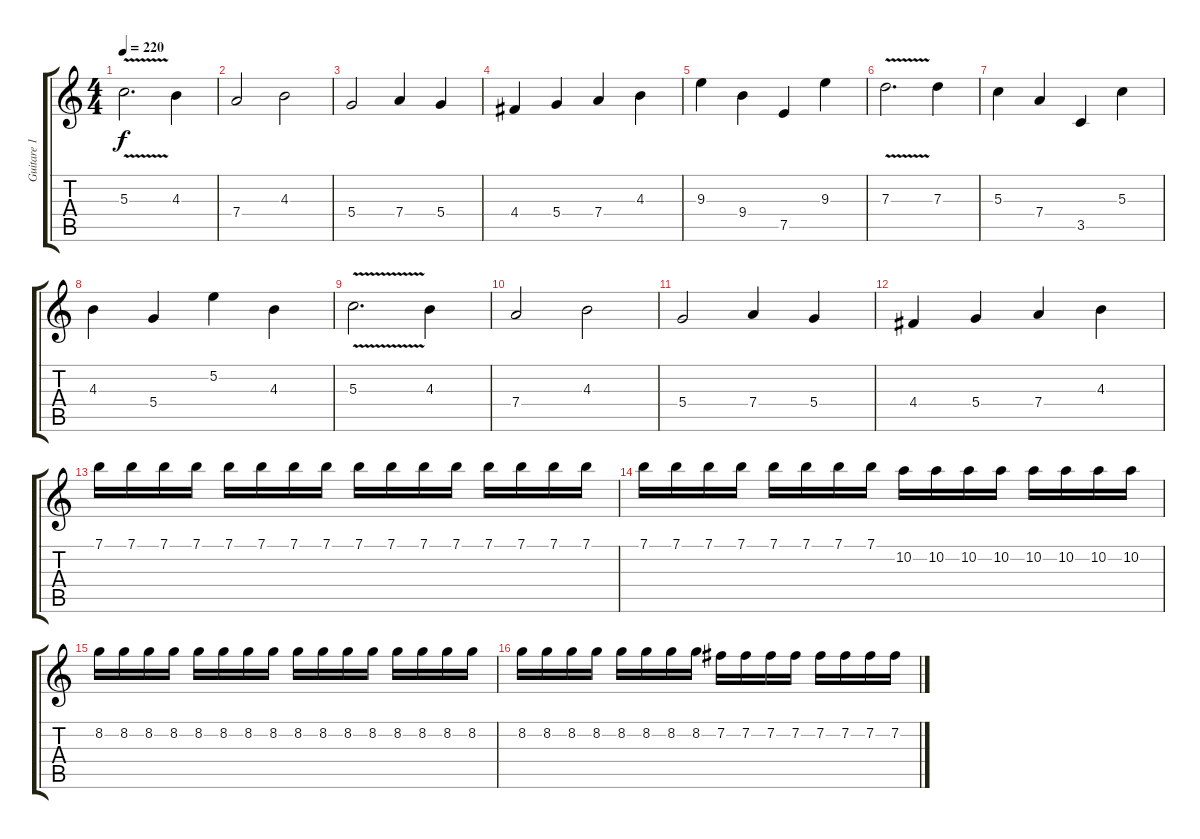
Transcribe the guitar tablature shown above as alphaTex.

\track ("Guitare 1" "Guitare 1") {instrument distortionguitar}
\staff {score tabs}
\tuning (E4 B3 G3 D3 A2 E2) {hide}
\ts (4 4)
\tempo 220
\clef g2
\ks c
5.3{v}.2{d dy f} 4.3.4 |
7.4.2 4.3.2 |
5.4.2 7.4.4 5.4.4 |
4.4.4 5.4.4 7.4.4 4.3.4 |
9.3.4 9.4.4 7.5.4 9.3.4 |
7.3{v}.2{d} 7.3.4 |
5.3.4 7.4.4 3.5.4 5.3.4 |
4.3.4 5.4.4 5.2.4 4.3.4 |
5.3{v}.2{d} 4.3.4 |
7.4.2 4.3.2 |
5.4.2 7.4.4 5.4.4 |
4.4.4 5.4.4 7.4.4 4.3.4 |
7.1.16 7.1.16 7.1.16 7.1.16 7.1.16 7.1.16 7.1.16 7.1.16 7.1.16 7.1.16 7.1.16 7.1.16 7.1.16 7.1.16 7.1.16 7.1.16 |
7.1.16 7.1.16 7.1.16 7.1.16 7.1.16 7.1.16 7.1.16 7.1.16 10.2.16 10.2.16 10.2.16 10.2.16 10.2.16 10.2.16 10.2.16 10.2.16 |
8.2.16 8.2.16 8.2.16 8.2.16 8.2.16 8.2.16 8.2.16 8.2.16 8.2.16 8.2.16 8.2.16 8.2.16 8.2.16 8.2.16 8.2.16 8.2.16 |
8.2.16 8.2.16 8.2.16 8.2.16 8.2.16 8.2.16 8.2.16 8.2.16 7.2.16 7.2.16 7.2.16 7.2.16 7.2.16 7.2.16 7.2.16 7.2.16
